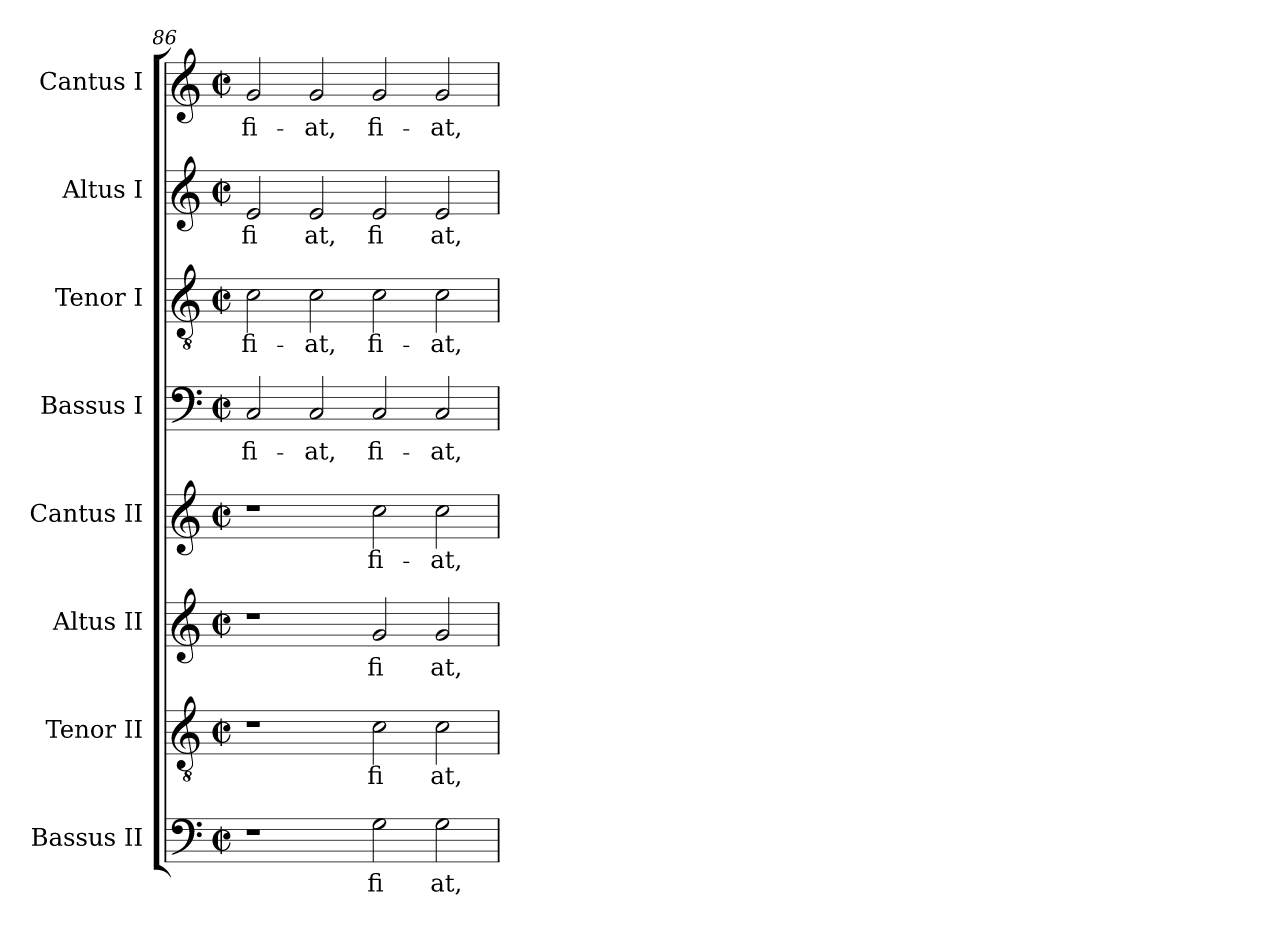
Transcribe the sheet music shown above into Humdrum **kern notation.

**kern	**text	**kern	**text	**kern	**text	**kern	**text	**kern	**text	**kern	**text	**kern	**text	**kern	**text
*part8	*part8	*part7	*part7	*part6	*part6	*part5	*part5	*part4	*part4	*part3	*part3	*part2	*part2	*part1	*part1
*staff8	*staff8	*staff7	*staff7	*staff6	*staff6	*staff5	*staff5	*staff4	*staff4	*staff3	*staff3	*staff2	*staff2	*staff1	*staff1
*I"Bassus II	*	*I"Tenor II	*	*I"Altus II	*	*I"Cantus II	*	*I"Bassus I	*	*I"Tenor I	*	*I"Altus I	*	*I"Cantus I	*
*clefF4	*	*clefGv2	*	*clefG2	*	*clefG2	*	*clefF4	*	*clefGv2	*	*clefG2	*	*clefG2	*
*M2/2	*	*M2/2	*	*M2/2	*	*M2/2	*	*M2/2	*	*M2/2	*	*M2/2	*	*M2/2	*
*met(c|)	*	*met(c|)	*	*met(c|)	*	*met(c|)	*	*met(c|)	*	*met(c|)	*	*met(c|)	*	*met(c|)	*
=86	=86	=86	=86	=86	=86	=86	=86	=86	=86	=86	=86	=86	=86	=86	=86
!	!	!	!	!	!	!	!	!	!LO:LY:b:cj	!	!LO:LY:b:cj	!	!LO:LY:b:cj	!	!LO:LY:b:cj
1r	.	1r	.	1r	.	1r	.	2C/	fi-	2c\	fi-	2e/	fi	2g/	fi-
!	!	!	!	!	!	!	!	!	!LO:LY:b:cj	!	!LO:LY:b:cj	!	!LO:LY:b:cj	!	!LO:LY:b:cj
.	.	.	.	.	.	.	.	2C/	-at,	2c\	-at,	2e/	at,	2g/	-at,
!	!LO:LY:b:cj	!	!LO:LY:b:cj	!	!LO:LY:b:cj	!	!LO:LY:b:cj	!	!LO:LY:b:cj	!	!LO:LY:b:cj	!	!LO:LY:b:cj	!	!LO:LY:b:cj
2G\	fi	2c\	fi	2g/	fi	2cc\	fi-	2C/	fi-	2c\	fi-	2e/	fi	2g/	fi-
!	!LO:LY:b:cj	!	!LO:LY:b:cj	!	!LO:LY:b:cj	!	!LO:LY:b:cj	!	!LO:LY:b:cj	!	!LO:LY:b:cj	!	!LO:LY:b:cj	!	!LO:LY:b:cj
2G\	at,	2c\	at,	2g/	at,	2cc\	-at,	2C/	-at,	2c\	-at,	2e/	at,	2g/	-at,
=	=	=	=	=	=	=	=	=	=	=	=	=	=	=	=
*-	*-	*-	*-	*-	*-	*-	*-	*-	*-	*-	*-	*-	*-	*-	*-
